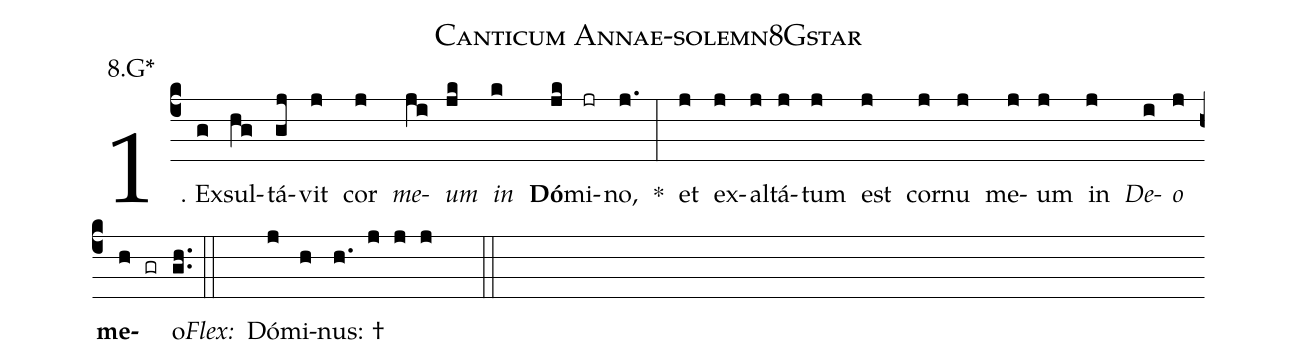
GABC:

name: Canticum Annae-solemn8Gstar;
annotation: 8.G*;
%%
(c4)1. Ex(g)sul(hg)tá(gj)vit(j) cor(j) <i>me</i>(ji)<i>um</i>(jk) <i>in</i>(k) <b>Dó</b>(jk)mi(jr)no,(j.) *(:) et(j) ex(j)al(j)tá(j)tum(j) est(j) cor(j)nu(j) me(j)um(j) in(j) <i>De</i>(i)<i>o</i>(j) <b>me</b>(h gr)o.(gh..) (::)
<i>Flex:</i>()  Dó(j)mi(h)nus: †(h. j j j  ::)
